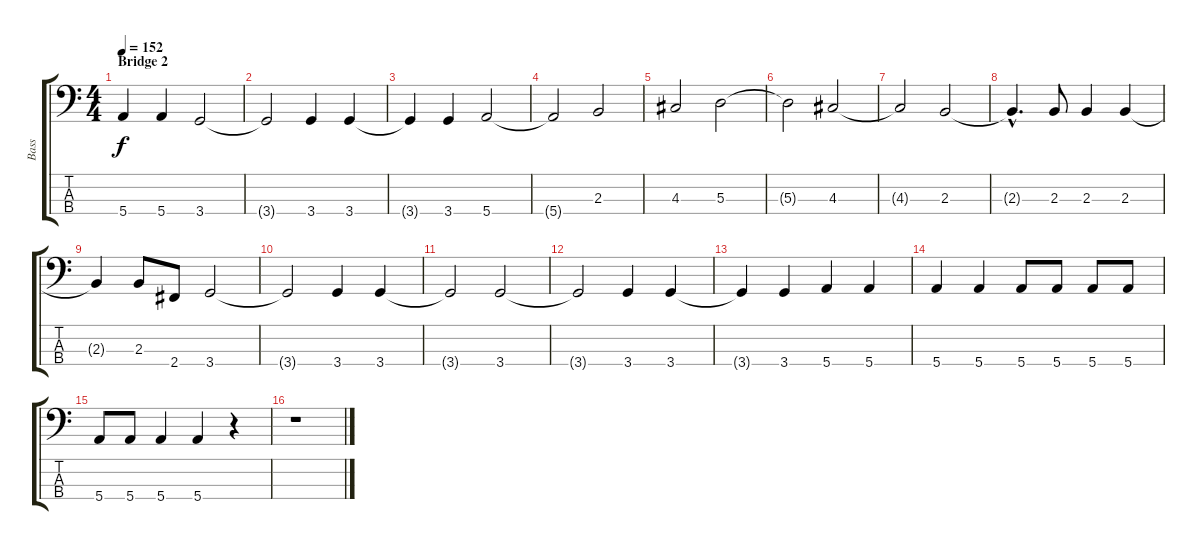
\track ("Bass" "Bass") {instrument electricbasspick}
\staff {score tabs}
\tuning (G2 D2 A1 E1) {hide}
\ts (4 4)
\section ("" "Bridge 2")
\tempo 152
\clef f4
\ks c
5.4{t}.4{dy f} 5.4.4 3.4.2 |
3.4{t}.2 3.4.4 3.4.4 |
3.4{t}.4 3.4.4 5.4.2 |
5.4{t}.2 2.3.2 |
4.3.2 5.3.2 |
5.3{t}.2 4.3.2 |
4.3{t}.2 2.3.2 |
2.3{hac t}.4{d} 2.3.8 2.3.4 2.3.4 |
2.3{t}.4 2.3.8 2.4.8 3.4.2 |
3.4{t}.2 3.4.4 3.4.4 |
3.4{t}.2 3.4.2 |
3.4{t}.2 3.4.4 3.4.4 |
3.4{t}.4 3.4.4 5.4.4 5.4.4 |
5.4.4 5.4.4 5.4.8 5.4.8 5.4.8 5.4.8 |
5.4.8 5.4.8 5.4.4 5.4.4 r.4 |
r.1
